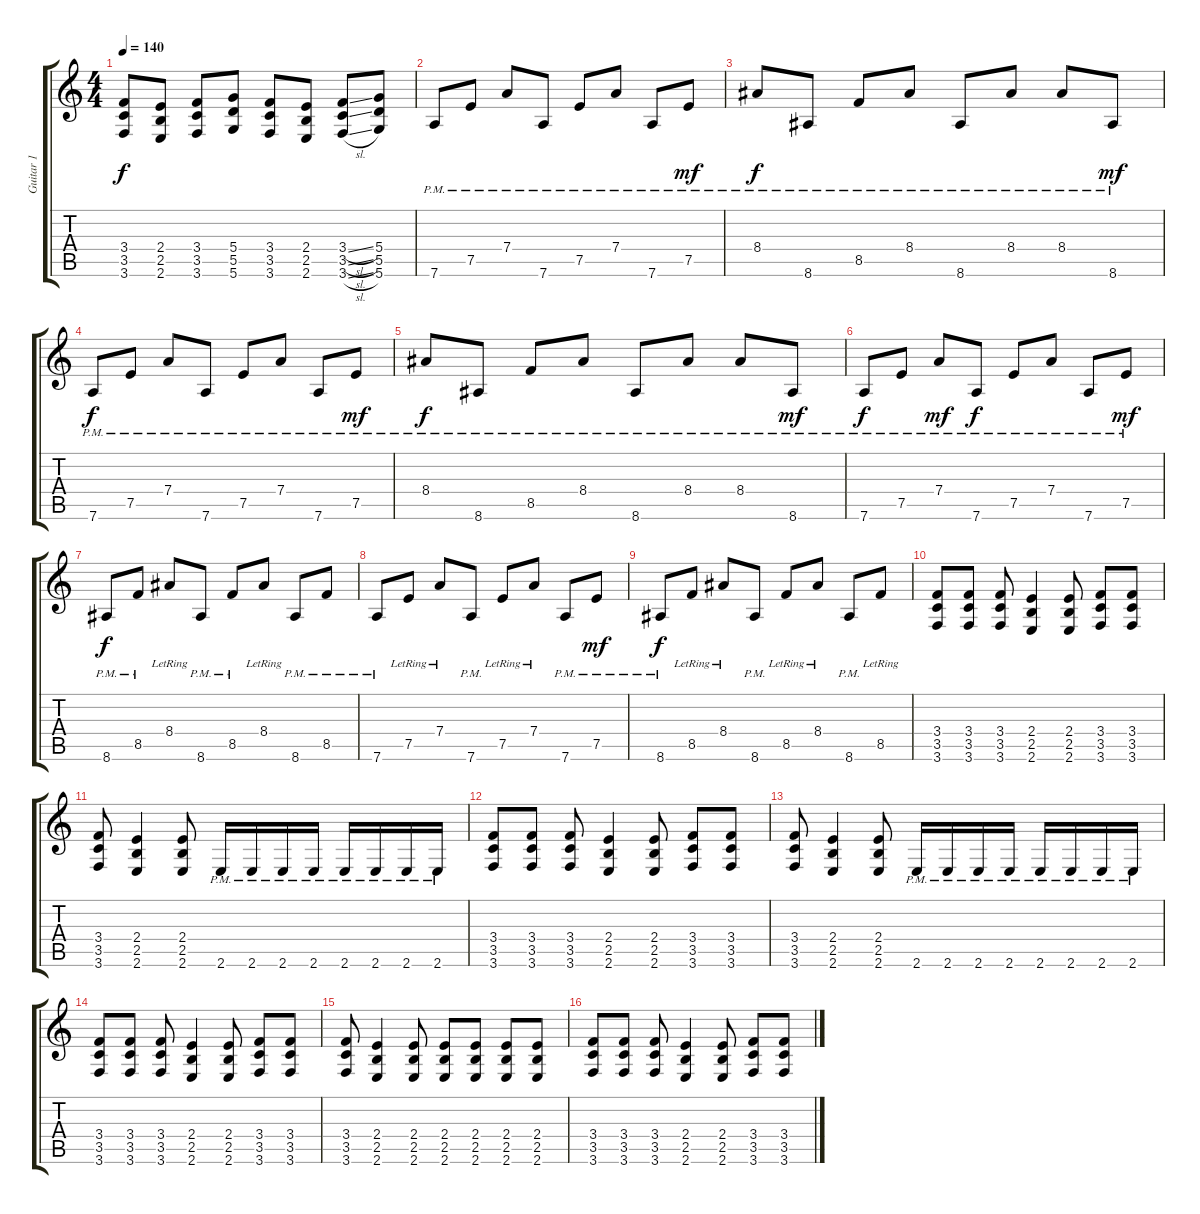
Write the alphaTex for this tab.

\track ("Guitar 1" "Guitar 1") {instrument overdrivenguitar}
\staff {score tabs}
\tuning (E4 B3 G3 D3 A2 D2) {hide}
\ts (4 4)
\tempo 140
\clef g2
\ks c
(3.4 3.5 3.6).8{dy f} (2.4 2.5 2.6).8 (3.4 3.5 3.6).8 (5.4 5.5 5.6).8 (3.4 3.5 3.6).8 (2.4 2.5 2.6).8 (3.4{sl} 3.5{sl} 3.6{sl}).8 (5.4 5.5 5.6).8 |
7.6{pm}.8 7.5{pm}.8 7.4{pm}.8 7.6{pm}.8 7.5{pm}.8 7.4{pm}.8 7.6{pm}.8 7.5{pm}.8{dy mf} |
8.4{pm}.8{dy f} 8.6{pm}.8 8.5{pm}.8 8.4{pm}.8 8.6{pm}.8 8.4{pm}.8 8.4{pm}.8 8.6{pm}.8{dy mf} |
7.6{pm}.8{dy f} 7.5{pm}.8 7.4{pm}.8 7.6{pm}.8 7.5{pm}.8 7.4{pm}.8 7.6{pm}.8 7.5{pm}.8{dy mf} |
8.4{pm}.8{dy f} 8.6{pm}.8 8.5{pm}.8 8.4{pm}.8 8.6{pm}.8 8.4{pm}.8 8.4{pm}.8 8.6{pm}.8{dy mf} |
7.6{pm}.8{dy f} 7.5{pm}.8 7.4{pm}.8{dy mf} 7.6{pm}.8{dy f} 7.5{pm}.8 7.4{pm}.8 7.6{pm}.8 7.5{pm}.8{dy mf} |
8.6{pm}.8{dy f} 8.5{pm}.8 8.4{lr}.8 8.6{pm}.8 8.5{pm}.8 8.4{lr}.8 8.6{pm}.8 8.5{pm}.8 |
7.6{pm}.8 7.5{lr}.8 7.4{lr}.8 7.6{pm}.8 7.5{lr}.8 7.4{lr}.8 7.6{pm}.8 7.5{pm}.8{dy mf} |
8.6{pm}.8{dy f} 8.5{lr}.8 8.4{lr}.8 8.6{pm}.8 8.5{lr}.8 8.4{lr}.8 8.6{pm}.8 8.5{lr}.8 |
(3.4 3.5 3.6).8 (3.4 3.5 3.6).8 (3.4 3.5 3.6).8 (2.4 2.5 2.6).4 (2.4 2.5 2.6).8 (3.4 3.5 3.6).8 (3.4 3.5 3.6).8 |
(3.4 3.5 3.6).8 (2.4 2.5 2.6).4 (2.4 2.5 2.6).8 2.6{pm}.16 2.6{pm}.16 2.6{pm}.16 2.6{pm}.16 2.6{pm}.16 2.6{pm}.16 2.6{pm}.16 2.6{pm}.16 |
(3.4 3.5 3.6).8 (3.4 3.5 3.6).8 (3.4 3.5 3.6).8 (2.4 2.5 2.6).4 (2.4 2.5 2.6).8 (3.4 3.5 3.6).8 (3.4 3.5 3.6).8 |
(3.4 3.5 3.6).8 (2.4 2.5 2.6).4 (2.4 2.5 2.6).8 2.6{pm}.16 2.6{pm}.16 2.6{pm}.16 2.6{pm}.16 2.6{pm}.16 2.6{pm}.16 2.6{pm}.16 2.6{pm}.16 |
(3.4 3.5 3.6).8 (3.4 3.5 3.6).8 (3.4 3.5 3.6).8 (2.4 2.5 2.6).4 (2.4 2.5 2.6).8 (3.4 3.5 3.6).8 (3.4 3.5 3.6).8 |
(3.4 3.5 3.6).8 (2.4 2.5 2.6).4 (2.4 2.5 2.6).8 (2.4 2.5 2.6).8 (2.4 2.5 2.6).8 (2.4 2.5 2.6).8 (2.4 2.5 2.6).8 |
(3.4 3.5 3.6).8 (3.4 3.5 3.6).8 (3.4 3.5 3.6).8 (2.4 2.5 2.6).4 (2.4 2.5 2.6).8 (3.4 3.5 3.6).8 (3.4 3.5 3.6).8
